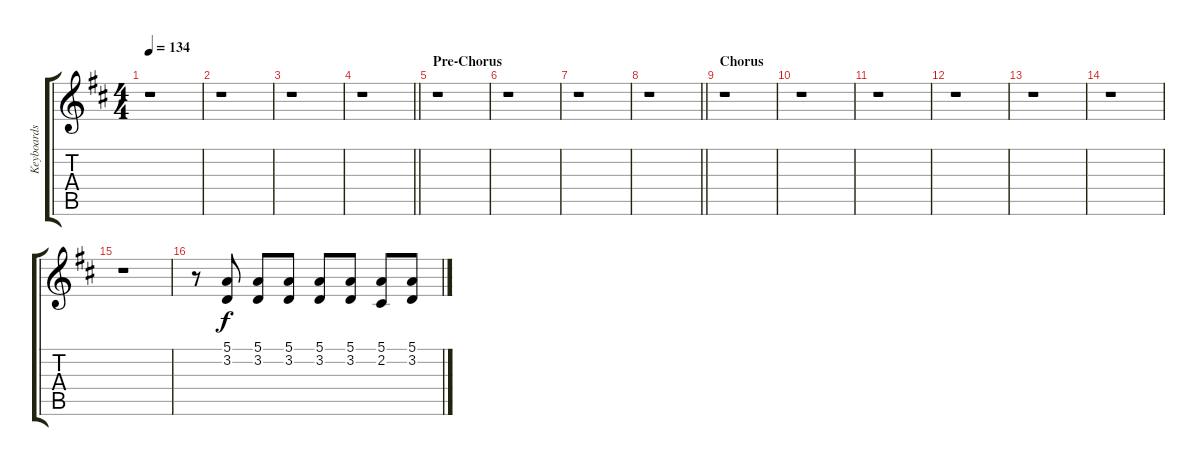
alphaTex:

\track ("Keyboards 2" "Keyboards ") {instrument electricgrandpiano}
\staff {score tabs}
\tuning (E4 B3 G3 D3 A2 E2) {hide}
\ts (4 4)
\tempo 134
\clef g2
\ks d
r.1{dy f} |
r.1 |
r.1 |
\barLineRight lightlight
r.1 |
\section ("" "Pre-Chorus")
r.1 |
r.1 |
r.1 |
\barLineRight lightlight
r.1 |
\section ("" "Chorus")
r.1 |
r.1 |
r.1 |
r.1 |
r.1 |
r.1 |
r.1 |
r.8 (5.1 3.2).8 (5.1 3.2).8 (5.1 3.2).8 (5.1 3.2).8 (5.1 3.2).8 (5.1 2.2).8 (5.1 3.2).8
